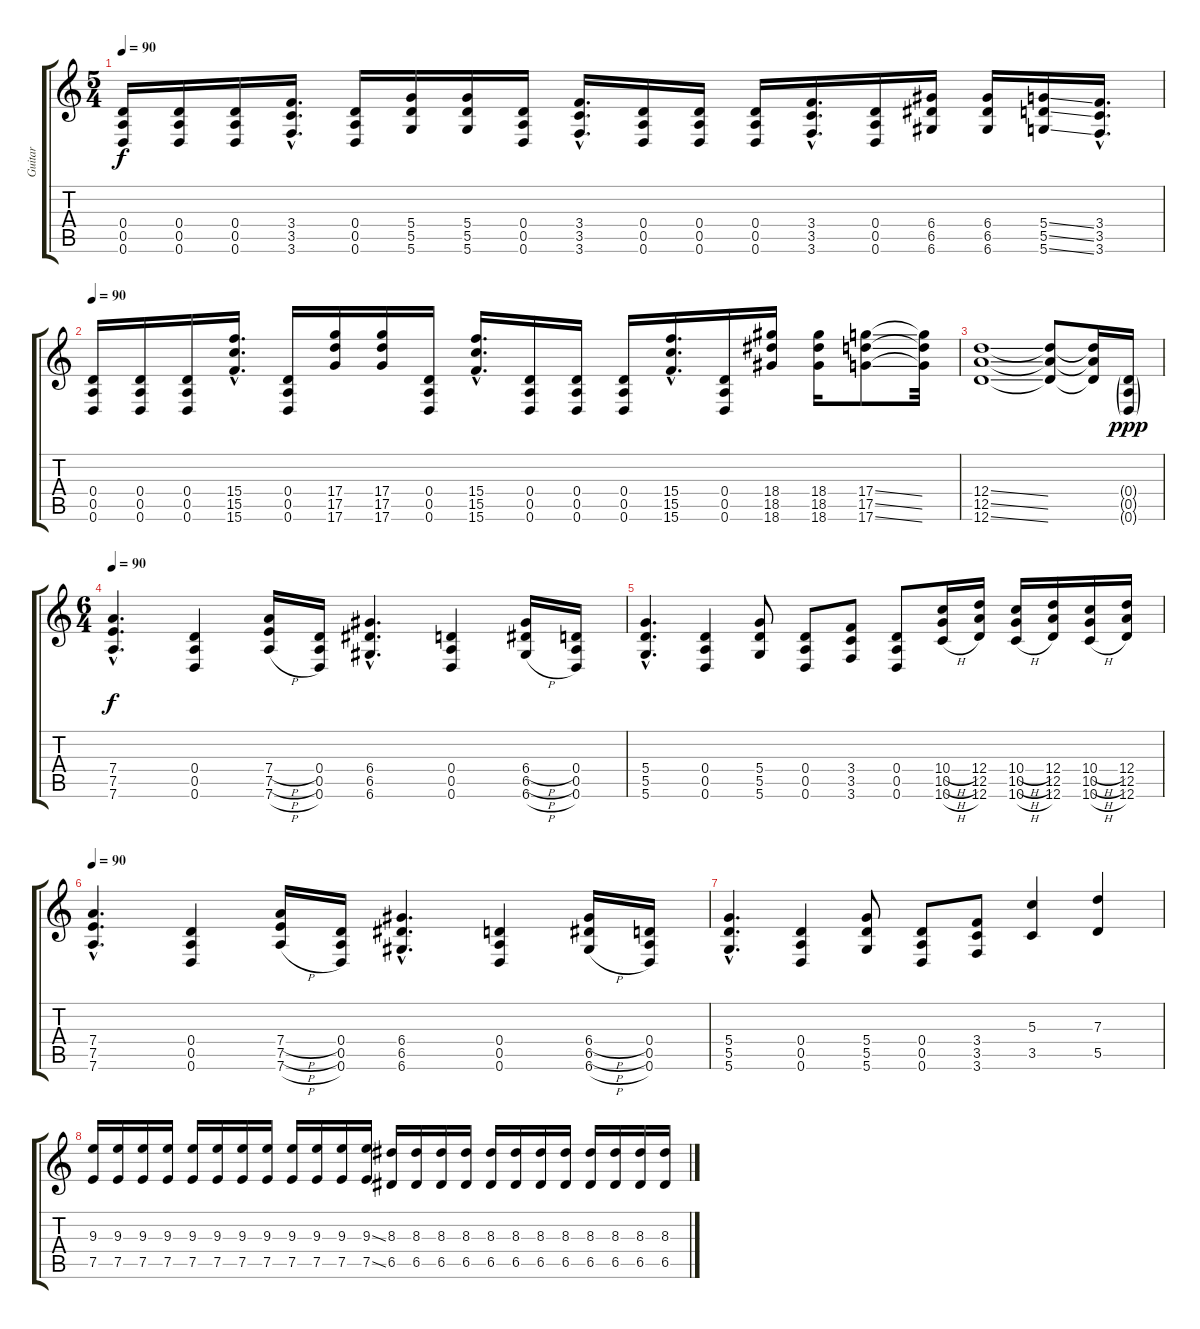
\track ("Guitar" "Guitar") {instrument distortionguitar}
\staff {score tabs}
\tuning (E4 B3 G3 D3 A2 D2) {hide}
\ts (5 4)
\tempo 90
\clef g2
\ks c
(0.4 0.5 0.6).16{dy f volume 13 instrument distortionguitar} (0.4 0.5 0.6).16 (0.4 0.5 0.6).16 (3.4{hac} 3.5{hac} 3.6{hac}).16{d} (0.4 0.5 0.6).16 (5.4 5.5 5.6).16 (5.4 5.5 5.6).16 (0.4 0.5 0.6).16 (3.4{hac} 3.5{hac} 3.6{hac}).16{d} (0.4 0.5 0.6).16 (0.4 0.5 0.6).16 (0.4 0.5 0.6).16 (3.4{hac} 3.5{hac} 3.6{hac}).16{d} (0.4 0.5 0.6).16 (6.4 6.5 6.6).16 (6.4 6.5 6.6).16 (5.4{ss} 5.5{ss} 5.6{ss}).16 (3.4{hac} 3.5{hac} 3.6{hac}).16{d} |
\tempo 90
(0.4 0.5 0.6).16{volume 13 instrument distortionguitar} (0.4 0.5 0.6).16 (0.4 0.5 0.6).16 (15.4{hac} 15.5{hac} 15.6{hac}).16{d} (0.4 0.5 0.6).16 (17.4 17.5 17.6).16 (17.4 17.5 17.6).16 (0.4 0.5 0.6).16 (15.4{hac} 15.5{hac} 15.6{hac}).16{d} (0.4 0.5 0.6).16 (0.4 0.5 0.6).16 (0.4 0.5 0.6).16 (15.4{hac} 15.5{hac} 15.6{hac}).16{d} (0.4 0.5 0.6).16 (18.4 18.5 18.6).16 (18.4 18.5 18.6).16 (17.4{ss} 17.5{ss} 17.6{ss}).8 (17.4{t} 17.5{t} 17.6{t}).32 |
(12.4{ss} 12.5{ss} 12.6{ss}).1 (12.4{t} 12.5{t} 12.6{t}).8 (12.4{t} 12.5{t} 12.6{t}).16 (0.4{g} 0.5{g} 0.6{g}).16{dy ppp volume 0} |
\ts (6 4)
\tempo 90
(7.4{hac} 7.5{hac} 7.6{hac}).4{d dy f volume 13 instrument distortionguitar} (0.4 0.5 0.6).4 (7.4{h} 7.5{h} 7.6{h}).16 (0.4 0.5 0.6).16 (6.4{hac} 6.5{hac} 6.6{hac}).4{d} (0.4 0.5 0.6).4 (6.4{h} 6.5{h} 6.6{h}).16 (0.4 0.5 0.6).16 |
(5.4{hac} 5.5{hac} 5.6{hac}).4{d} (0.4 0.5 0.6).4 (5.4 5.5 5.6).8 (0.4 0.5 0.6).8 (3.4 3.5 3.6).8 (0.4 0.5 0.6).8 (10.4{h} 10.5{h} 10.6{h}).16 (12.4 12.5 12.6).16 (10.4{h} 10.5{h} 10.6{h}).16 (12.4 12.5 12.6).16 (10.4{h} 10.5{h} 10.6{h}).16 (12.4 12.5 12.6).16 |
\tempo 90
(7.4{hac} 7.5{hac} 7.6{hac}).4{d volume 13 instrument distortionguitar} (0.4 0.5 0.6).4 (7.4{h} 7.5{h} 7.6{h}).16 (0.4 0.5 0.6).16 (6.4{hac} 6.5{hac} 6.6{hac}).4{d} (0.4 0.5 0.6).4 (6.4{h} 6.5{h} 6.6{h}).16 (0.4 0.5 0.6).16 |
(5.4{hac} 5.5{hac} 5.6{hac}).4{d} (0.4 0.5 0.6).4 (5.4 5.5 5.6).8 (0.4 0.5 0.6).8 (3.4 3.5 3.6).8 (5.3 3.5).4 (7.3 5.5).4 |
(9.3 7.5).16 (9.3 7.5).16 (9.3 7.5).16 (9.3 7.5).16 (9.3 7.5).16 (9.3 7.5).16 (9.3 7.5).16 (9.3 7.5).16 (9.3 7.5).16 (9.3 7.5).16 (9.3 7.5).16 (9.3{ss} 7.5{ss}).16 (8.3 6.5).16 (8.3 6.5).16 (8.3 6.5).16 (8.3 6.5).16 (8.3 6.5).16 (8.3 6.5).16 (8.3 6.5).16 (8.3 6.5).16 (8.3 6.5).16 (8.3 6.5).16 (8.3 6.5).16 (8.3{ss} 6.5{ss}).16
